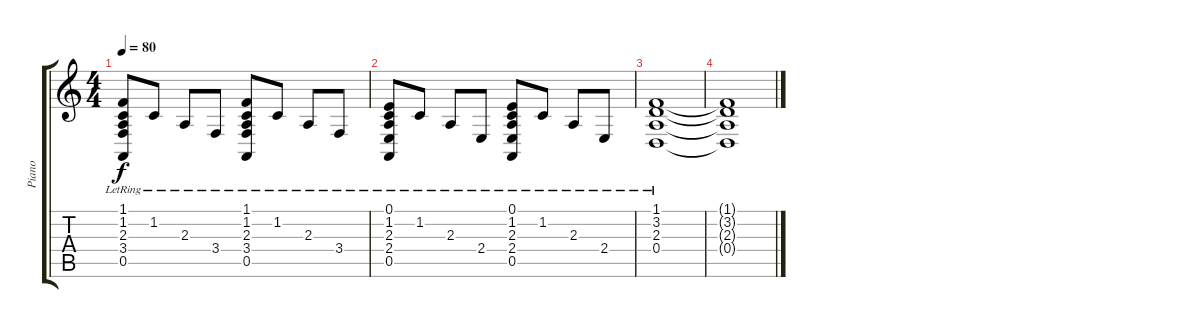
\track ("Piano" "Piano") {instrument acousticgrandpiano}
\staff {score tabs}
\tuning (E4 B3 G3 D3 A2 E2) {hide}
\ts (4 4)
\tempo 80
\clef g2
\ks c
(1.1{lr} 1.2{lr} 2.3{lr} 3.4{lr} 0.5{lr}).8{dy f} 1.2{lr}.8 2.3{lr}.8 3.4{lr}.8 (1.1{lr} 1.2{lr} 2.3{lr} 3.4{lr} 0.5{lr}).8 1.2{lr}.8 2.3{lr}.8 3.4{lr}.8 |
(0.1{lr} 1.2{lr} 2.3{lr} 2.4{lr} 0.5{lr}).8 1.2{lr}.8 2.3{lr}.8 2.4{lr}.8 (0.1{lr} 1.2{lr} 2.3{lr} 2.4{lr} 0.5{lr}).8 1.2{lr}.8 2.3{lr}.8 2.4{lr}.8 |
(1.1{lr} 3.2{lr} 2.3{lr} 0.4{lr}).1{volume 0} |
(1.1{t} 3.2{t} 2.3{t} 0.4{t}).1
